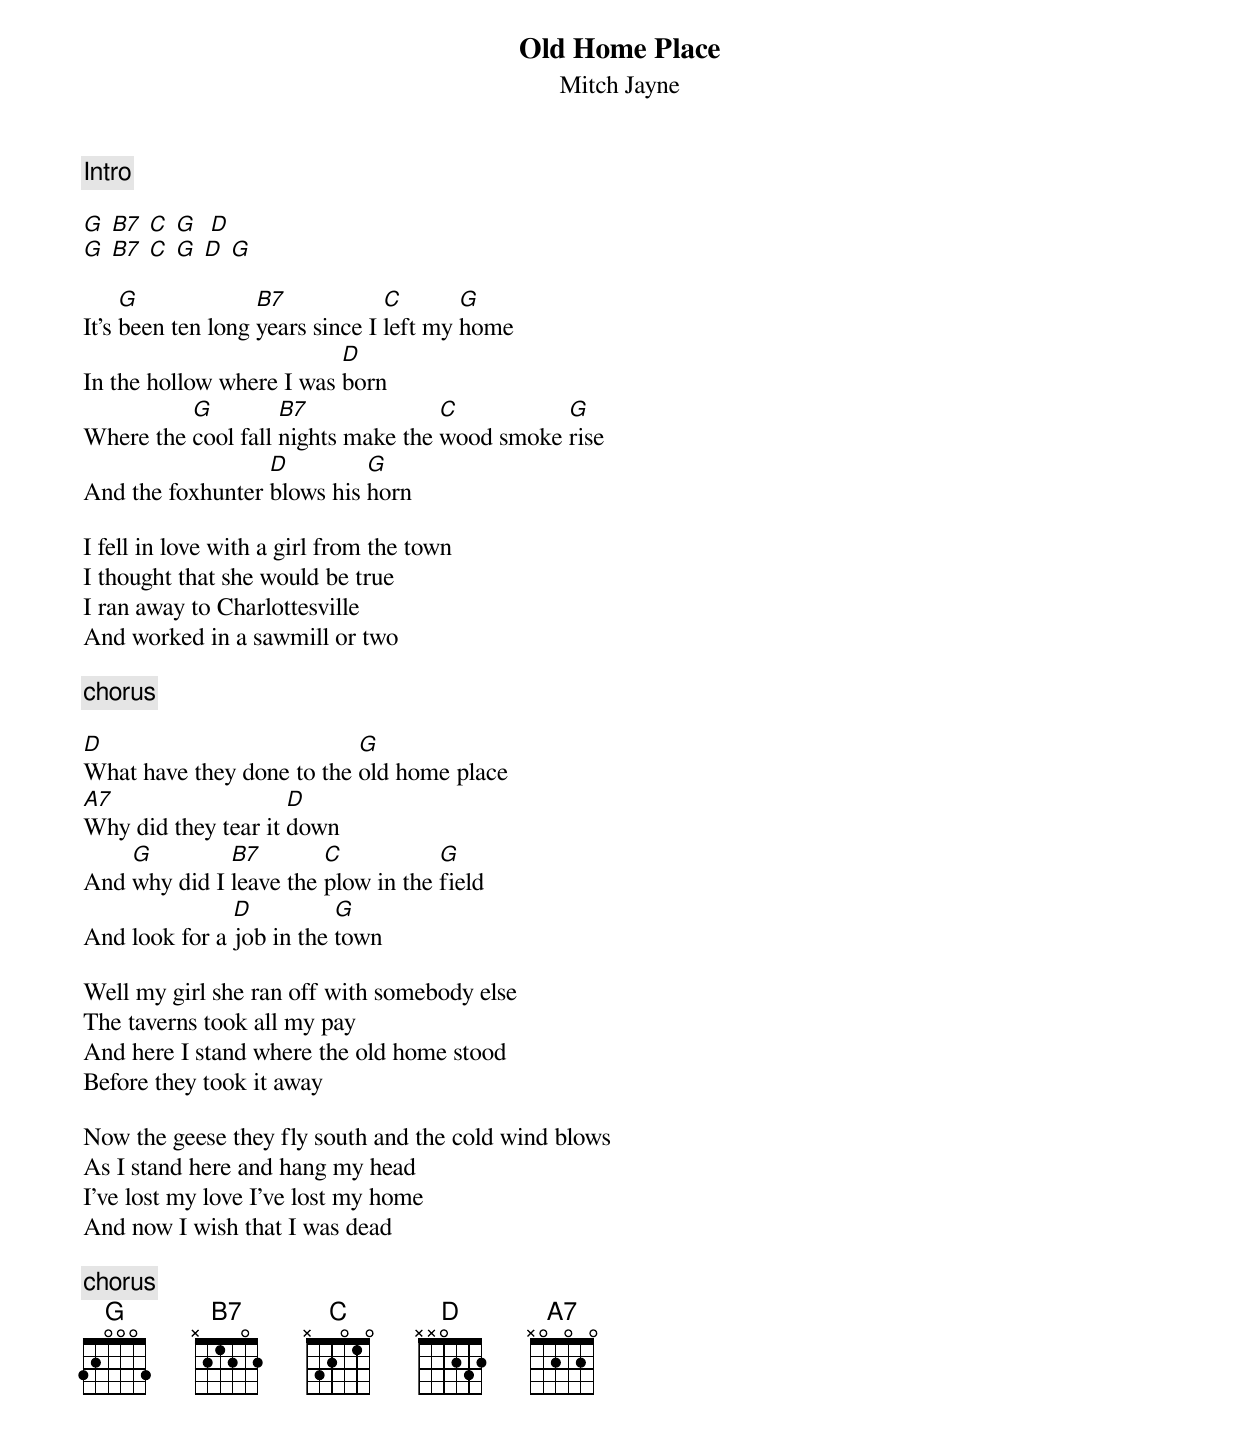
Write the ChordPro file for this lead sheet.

{title: Old Home Place}
{subtitle:Mitch Jayne}

{c:Intro}

[G] [B7] [C] [G]  [D]
[G] [B7] [C] [G] [D] [G]

It's [G]been ten long [B7]years since I [C]left my [G]home
In the hollow where I was [D]born
Where the [G]cool fall [B7]nights make the [C]wood smoke [G]rise
And the foxhunter [D]blows his [G]horn

I fell in love with a girl from the town
I thought that she would be true
I ran away to Charlottesville
And worked in a sawmill or two

{c:chorus}

[D]What have they done to the [G]old home place
[A7]Why did they tear it [D]down
And [G]why did I [B7]leave the [C]plow in the [G]field
And look for a [D]job in the [G]town

Well my girl she ran off with somebody else
The taverns took all my pay
And here I stand where the old home stood
Before they took it away

Now the geese they fly south and the cold wind blows
As I stand here and hang my head
I've lost my love I've lost my home
And now I wish that I was dead

{c:chorus}
